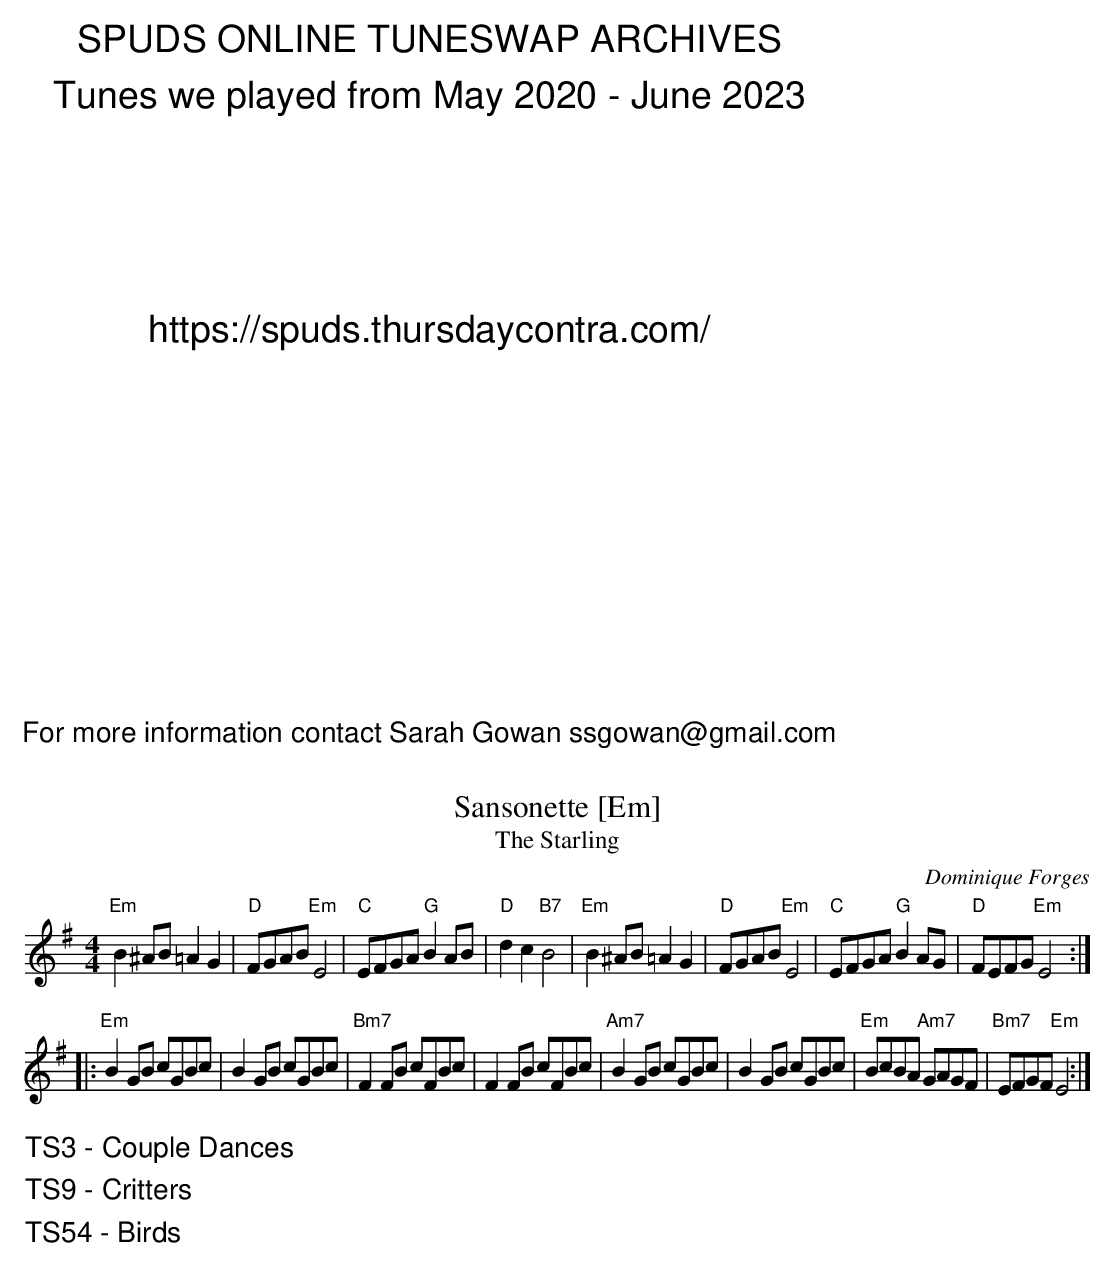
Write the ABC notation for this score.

X:1
T:Sansonette [Em]
T:The Starling
C:Dominique Forges
M:4/4
L:1/8
K:Em
"Em"B2^AB =A2 G2|"D" FGAB "Em"E4|"C" EFGA"G" B2 AB|"D" d2 c2 "B7"B4|\
"Em"B2^AB =A2 G2|"D" FGAB "Em"E4|"C"EFGA "G"B2 AG|"D" FEFG "Em"E4:|
|:"Em"B2 GB cGBc|B2 GB cGBc|"Bm7"F2 FB cFBc|F2 FB cFBc|\
"Am7"B2 GB cGBc|B2 GB cGBc|"Em" BcBA "Am7"GAGF|"Bm7" EFGF "Em"E4:|
